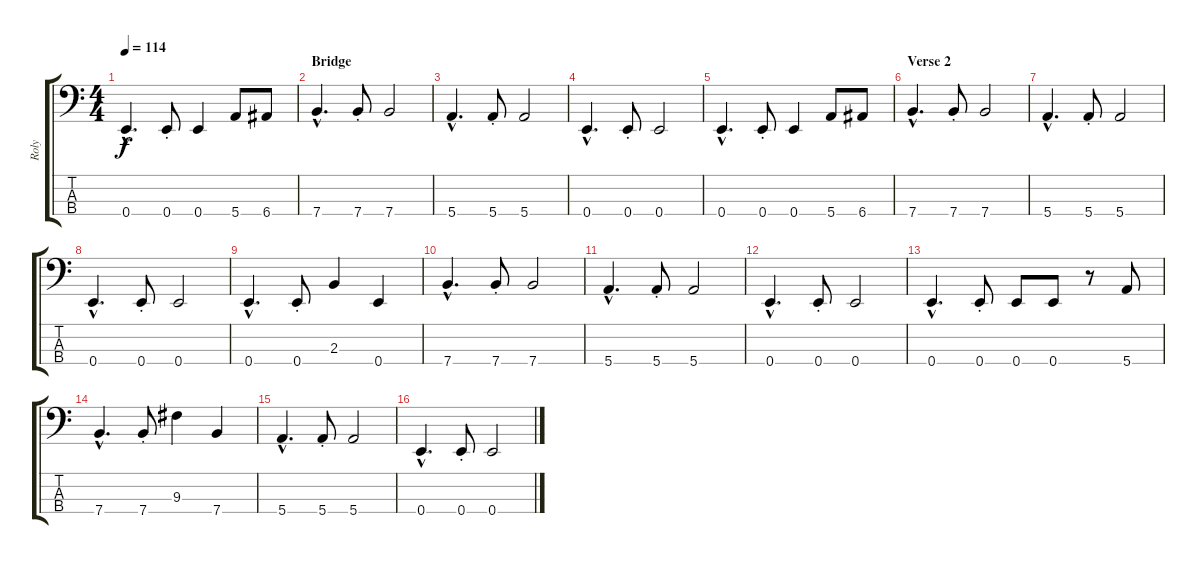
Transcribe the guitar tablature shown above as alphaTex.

\track ("Roly" "Roly") {instrument electricbassfinger}
\staff {score tabs}
\tuning (G2 D2 A1 E1) {hide}
\ts (4 4)
\tempo 114
\clef f4
\ks c
0.4{hac}.4{d dy f} 0.4{st}.8 0.4.4 5.4.8 6.4.8 |
\section ("" "Bridge")
7.4{hac}.4{d} 7.4{st}.8 7.4.2 |
5.4{hac}.4{d} 5.4{st}.8 5.4.2 |
0.4{hac}.4{d} 0.4{st}.8 0.4.2 |
0.4{hac}.4{d} 0.4{st}.8 0.4.4 5.4.8 6.4.8 |
\section ("" "Verse 2")
7.4{hac}.4{d} 7.4{st}.8 7.4.2 |
5.4{hac}.4{d} 5.4{st}.8 5.4.2 |
0.4{hac}.4{d} 0.4{st}.8 0.4.2 |
0.4{hac}.4{d} 0.4{st}.8 2.3.4 0.4.4 |
7.4{hac}.4{d} 7.4{st}.8 7.4.2 |
5.4{hac}.4{d} 5.4{st}.8 5.4.2 |
0.4{hac}.4{d} 0.4{st}.8 0.4.2 |
0.4{hac}.4{d} 0.4{st}.8 0.4.8 0.4.8 r.8 5.4.8 |
7.4{hac}.4{d} 7.4{st}.8 9.3.4 7.4.4 |
5.4{hac}.4{d} 5.4{st}.8 5.4.2 |
0.4{hac}.4{d} 0.4{st}.8 0.4.2
